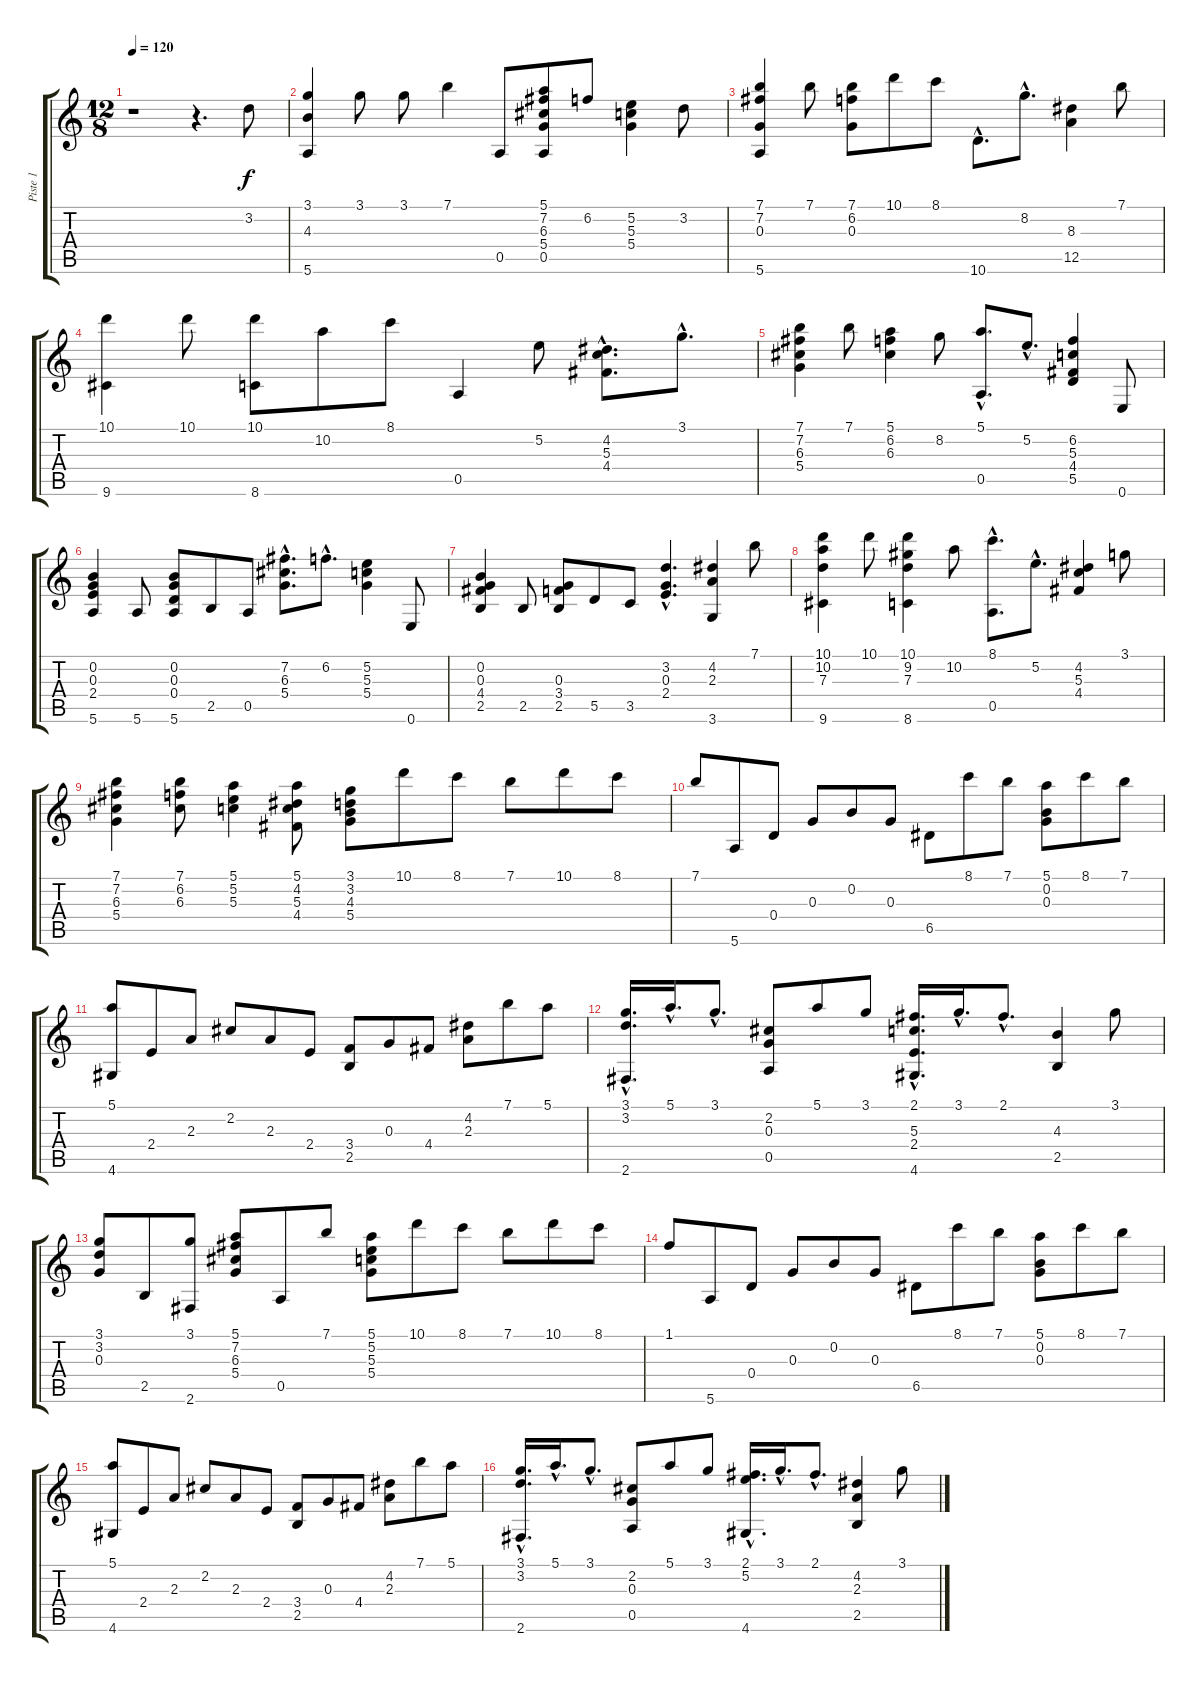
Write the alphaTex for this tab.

\track ("Piste 1" "Piste 1") {instrument acousticguitarnylon}
\staff {score tabs}
\tuning (E4 B3 G3 D3 A2 E2) {hide}
\ts (12 8)
\tempo 120
\clef g2
\ks c
r.1{dy f instrument acousticguitarnylon} r.4{d} 3.2.8 |
(3.1 4.3 5.6).4 3.1.8 3.1.8 7.1.4 0.5.8 (5.1 7.2 6.3 5.4 0.5).8 6.2.8 (5.2 5.3 5.4).4 3.2.8 |
(7.1 7.2 0.3 5.6).4 7.1.8 (7.1 6.2 0.3).8 10.1.8 8.1.8 10.6{hac}.8{d} 8.2{hac}.8{d} (8.3 12.5).4 7.1.8 |
(10.1 9.6).4 10.1.8 (10.1 8.6).8 10.2.8 8.1.8 0.5.4 5.2.8 (4.2{hac} 5.3{hac} 4.4{hac}).8{d} 3.1{hac}.8{d} |
(7.1 7.2 6.3 5.4).4 7.1.8 (5.1 6.2 6.3).4 8.2.8 (5.1{hac} 0.5{hac}).8{d} 5.2{hac}.8{d} (6.2 5.3 4.4 5.5).4 0.6.8 |
(0.2 0.3 2.4 5.6).4 5.6.8 (0.2 0.3 0.4 5.6).8 2.5.8 0.5.8 (7.2{hac} 6.3{hac} 5.4{hac}).8{d} 6.2{hac}.8{d} (5.2 5.3 5.4).4 0.6.8 |
(0.2 0.3 4.4 2.5).4 2.5.8 (0.3 3.4 2.5).8 5.5.8 3.5.8 (3.2{hac} 0.3{hac} 2.4{hac}).4{d} (4.2 2.3 3.6).4 7.1.8 |
(10.1 10.2 7.3 9.6).4 10.1.8 (10.1 9.2 7.3 8.6).4 10.2.8 (8.1{hac} 0.5{hac}).8{d} 5.2{hac}.8{d} (4.2 5.3 4.4).4 3.1.8 |
(7.1 7.2 6.3 5.4).4 (7.1 6.2 6.3).8 (5.1 5.2 5.3).4 (5.1 4.2 5.3 4.4).8 (3.1 3.2 4.3 5.4).8 10.1.8 8.1.8 7.1.8 10.1.8 8.1.8 |
7.1.8 5.6.8 0.4.8 0.3.8 0.2.8 0.3.8 6.5.8 8.1.8 7.1.8 (5.1 0.2 0.3).8 8.1.8 7.1.8 |
(5.1 4.6).8 2.4.8 2.3.8 2.2.8 2.3.8 2.4.8 (3.4 2.5).8 0.3.8 4.4.8 (4.2 2.3).8 7.1.8 5.1.8 |
(3.1{hac} 3.2{hac} 2.6{hac}).16{d} 5.1{hac}.16{d} 3.1{hac}.8{d} (2.2 0.3 0.5).8 5.1.8 3.1.8 (2.1{hac} 5.3{hac} 2.4{hac} 4.6{hac}).16{d} 3.1{hac}.16{d} 2.1{hac}.8{d} (4.3 2.5).4 3.1.8 |
(3.1 3.2 0.3).8 2.5.8 (3.1 2.6).8 (5.1 7.2 6.3 5.4).8 0.5.8 7.1.8 (5.1 5.2 5.3 5.4).8 10.1.8 8.1.8 7.1.8 10.1.8 8.1.8 |
1.1.8 5.6.8 0.4.8 0.3.8 0.2.8 0.3.8 6.5.8 8.1.8 7.1.8 (5.1 0.2 0.3).8 8.1.8 7.1.8 |
(5.1 4.6).8 2.4.8 2.3.8 2.2.8 2.3.8 2.4.8 (3.4 2.5).8 0.3.8 4.4.8 (4.2 2.3).8 7.1.8 5.1.8 |
(3.1{hac} 3.2{hac} 2.6{hac}).16{d} 5.1{hac}.16{d} 3.1{hac}.8{d} (2.2 0.3 0.5).8 5.1.8 3.1.8 (2.1{hac} 5.2{hac} 4.6{hac}).16{d} 3.1{hac}.16{d} 2.1{hac}.8{d} (4.2 2.3 2.5).4 3.1.8
